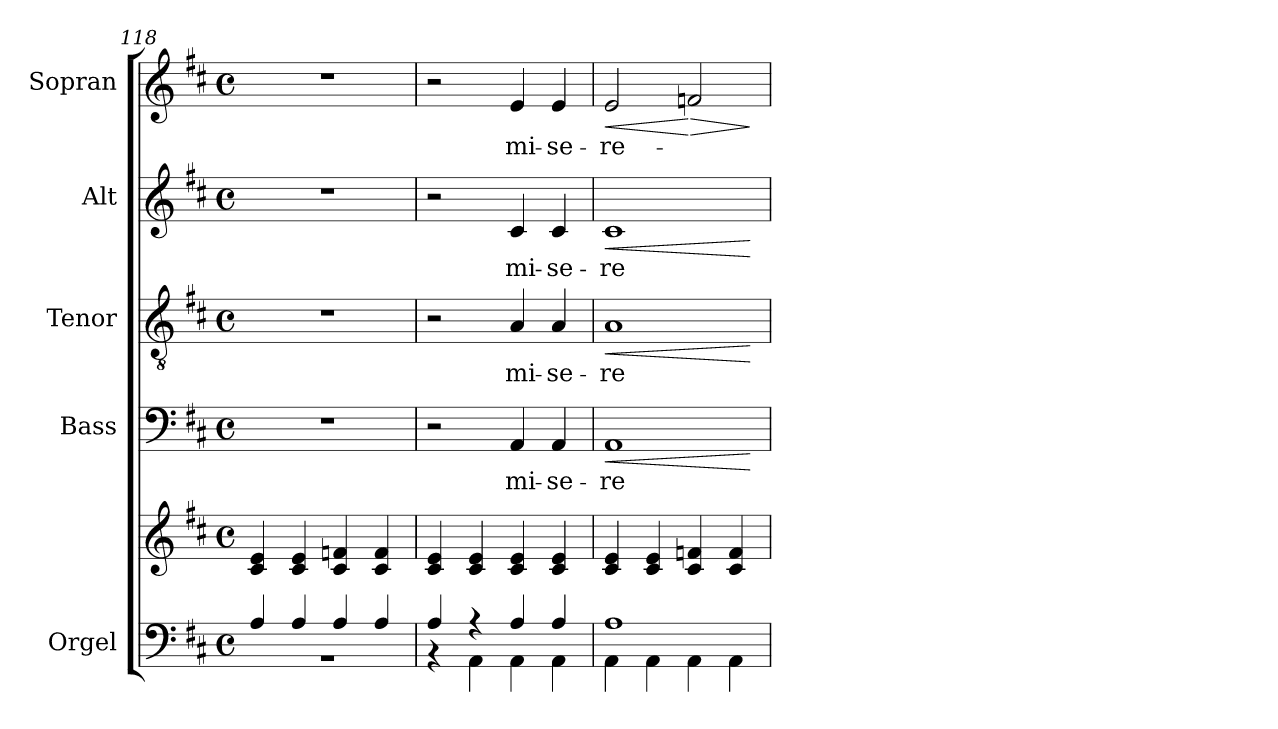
**kern	**kern	**kern	**text	**dynam	**kern	**text	**dynam	**kern	**text	**dynam	**kern	**text	**dynam
*part5	*part5	*part4	*part4	*part4	*part3	*part3	*part3	*part2	*part2	*part2	*part1	*part1	*part1
*staff6	*staff5	*staff4	*staff4	*staff4	*staff3	*staff3	*staff3	*staff2	*staff2	*staff2	*staff1	*staff1	*staff1
*I"Orgel	*	*I"Bass	*	*	*I"Tenor	*	*	*I"Alt	*	*	*I"Sopran	*	*
*I'Org.	*	*I'B.	*	*	*I'T.	*	*	*I'A.	*	*	*I'S.	*	*
*clefF4	*clefG2	*clefF4	*	*	*clefGv2	*	*	*clefG2	*	*	*clefG2	*	*
*k[f#c#]	*k[f#c#]	*k[f#c#]	*	*	*k[f#c#]	*	*	*k[f#c#]	*	*	*k[f#c#]	*	*
*D:	*D:	*D:	*	*	*D:	*	*	*D:	*	*	*D:	*	*
*M4/4	*M4/4	*M4/4	*	*	*M4/4	*	*	*M4/4	*	*	*M4/4	*	*
*met(c)	*met(c)	*met(c)	*	*	*met(c)	*	*	*met(c)	*	*	*met(c)	*	*
=118	=118	=118	=118	=118	=118	=118	=118	=118	=118	=118	=118	=118	=118
*^	*	*	*	*	*	*	*	*	*	*	*	*	*
4A/	1rBB	4c#/ 4e/	1r	.	.	1r	.	.	1r	.	.	1r	.	.
4A/	.	4c#/ 4e/	.	.	.	.	.	.	.	.	.	.	.	.
4A/	.	4c#/ 4fn/	.	.	.	.	.	.	.	.	.	.	.	.
4A/	.	4c#/ 4f/	.	.	.	.	.	.	.	.	.	.	.	.
=119	=119	=119	=119	=119	=119	=119	=119	=119	=119	=119	=119	=119	=119	=119
4A/	4rAA	4c#/ 4e/	2r	.	.	2r	.	.	2r	.	.	2r	.	.
4rA	4AA\	4c#/ 4e/	.	.	.	.	.	.	.	.	.	.	.	.
!	!	!	!	!LO:LY:b	!	!	!LO:LY:b	!	!	!LO:LY:b	!	!	!LO:LY:b	!
4A/	4AA\	4c#/ 4e/	4AA/	mi-	.	4A/	mi-	.	4c#/	mi-	.	4e/	mi-	.
!	!	!	!	!LO:LY:b	!	!	!LO:LY:b	!	!	!LO:LY:b	!	!	!LO:LY:b	!
4A/	4AA\	4c#/ 4e/	4AA/	-se-	.	4A/	-se-	.	4c#/	-se-	.	4e/	-se-	.
=120	=120	=120	=120	=120	=120	=120	=120	=120	=120	=120	=120	=120	=120	=120
!	!	!	!	!LO:LY:b	!LO:HP:b	!	!LO:LY:b	!LO:HP:b	!	!LO:LY:b	!LO:HP:b	!	!LO:LY:b	!LO:HP:b
1A	4AA\	4c#/ 4e/	1AA	-re-	<	1A	-re-	<	1c#	-re-	<	2e/	-re-	<
.	4AA\	4c#/ 4e/	.	.	.	.	.	.	.	.	.	.	.	.
!	!	!	!	!	!	!	!	!	!	!	!	!	!	!LO:HP:n=1:b
.	4AA\	4c#/ 4fn/	.	.	.	.	.	.	.	.	.	2fn/	.	[ >
.	4AA\	4c#/ 4f/	.	.	.	.	.	.	.	.	.	.	.	.
*v	*v	*	*	*	*	*	*	*	*	*	*	*	*	*
.	.	.	.	[	.	.	[	.	.	[	.	.	]
=	=	=	=	=	=	=	=	=	=	=	=	=	=
*-	*-	*-	*-	*-	*-	*-	*-	*-	*-	*-	*-	*-	*-
